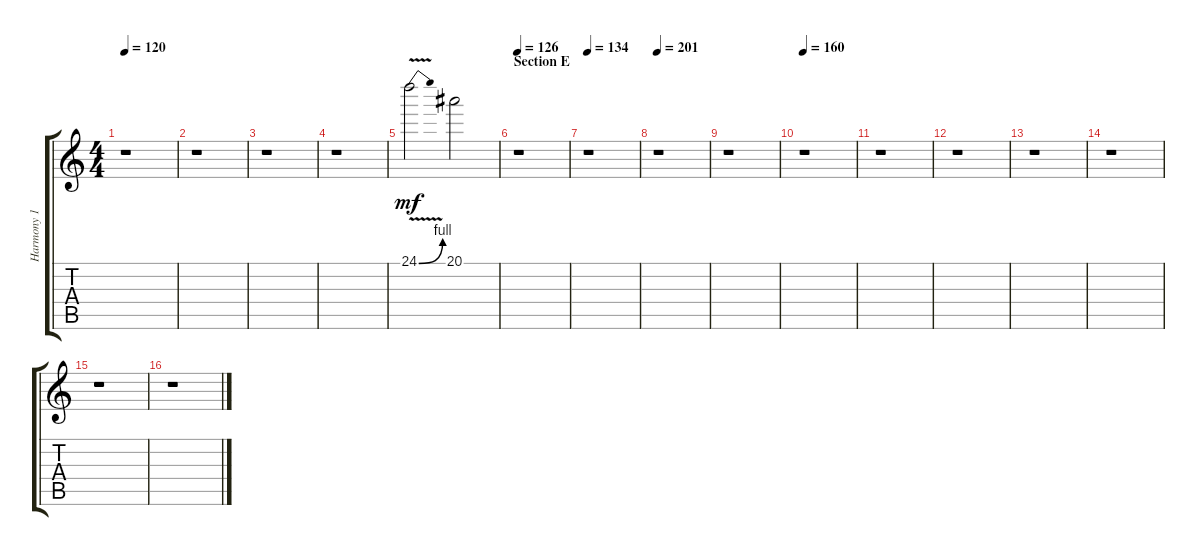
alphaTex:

\track ("Harmony 1" "Harmony 1") {instrument overdrivenguitar}
\staff {score tabs}
\tuning (D4 A3 F3 C3 G2 C2) {hide}
\ts (4 4)
\tempo 120
\clef g2
\ks aminor
r.1{dy mf} |
r.1 |
r.1 |
r.1 |
24.1{be (bend 0 0 60 4) v}.2 20.1.2 |
\section ("" "Section E")
\tempo 126
r.1 |
\tempo 134
r.1 |
\tempo 201
r.1 |
r.1 |
\tempo 160
r.1 |
r.1 |
r.1 |
r.1 |
r.1 |
r.1 |
r.1
